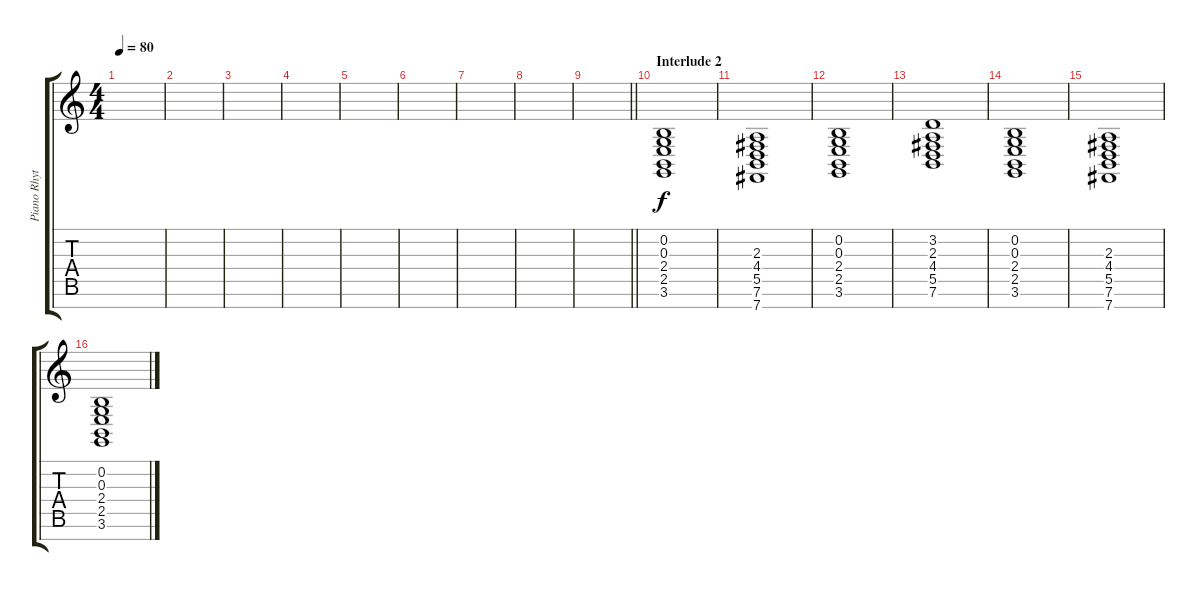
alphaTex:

\track ("Piano Rhytmic" "Piano Rhyt") {instrument electricgrandpiano}
\staff {score tabs}
\tuning (E4 B3 G3 D3 A2 E2 B1) {hide}
\ts (4 4)
\tempo 80
\clef g2
\ks c
|
|
|
|
|
|
|
|
\barLineRight lightlight
|
\section ("" "Interlude 2")
(0.2 0.3 2.4 2.5 3.6).1 |
(2.3 4.4 5.5 7.6 7.7).1 |
(0.2 0.3 2.4 2.5 3.6).1 |
(3.2 2.3 4.4 5.5 7.6).1 |
(0.2 0.3 2.4 2.5 3.6).1 |
(2.3 4.4 5.5 7.6 7.7).1 |
(0.2 0.3 2.4 2.5 3.6).1
